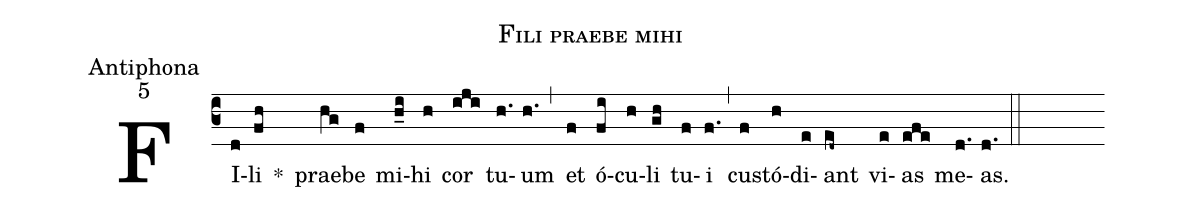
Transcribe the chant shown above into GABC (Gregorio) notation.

name:Fili praebe mihi;
office-part:Antiphona;
mode:5;
%%
(c3) FI(d)li(fh) *() prae(hg)be(f) mi(h_i)hi(h) cor(iji) tu(h.)um(h.) (,) et(f) ó(fi)cu(h)li(gh) tu(f)i(f.) (,) cu(f)stó(h)di(e)ant(ed~) vi(e)as(efe) me(d.)as.(d.) (::)
